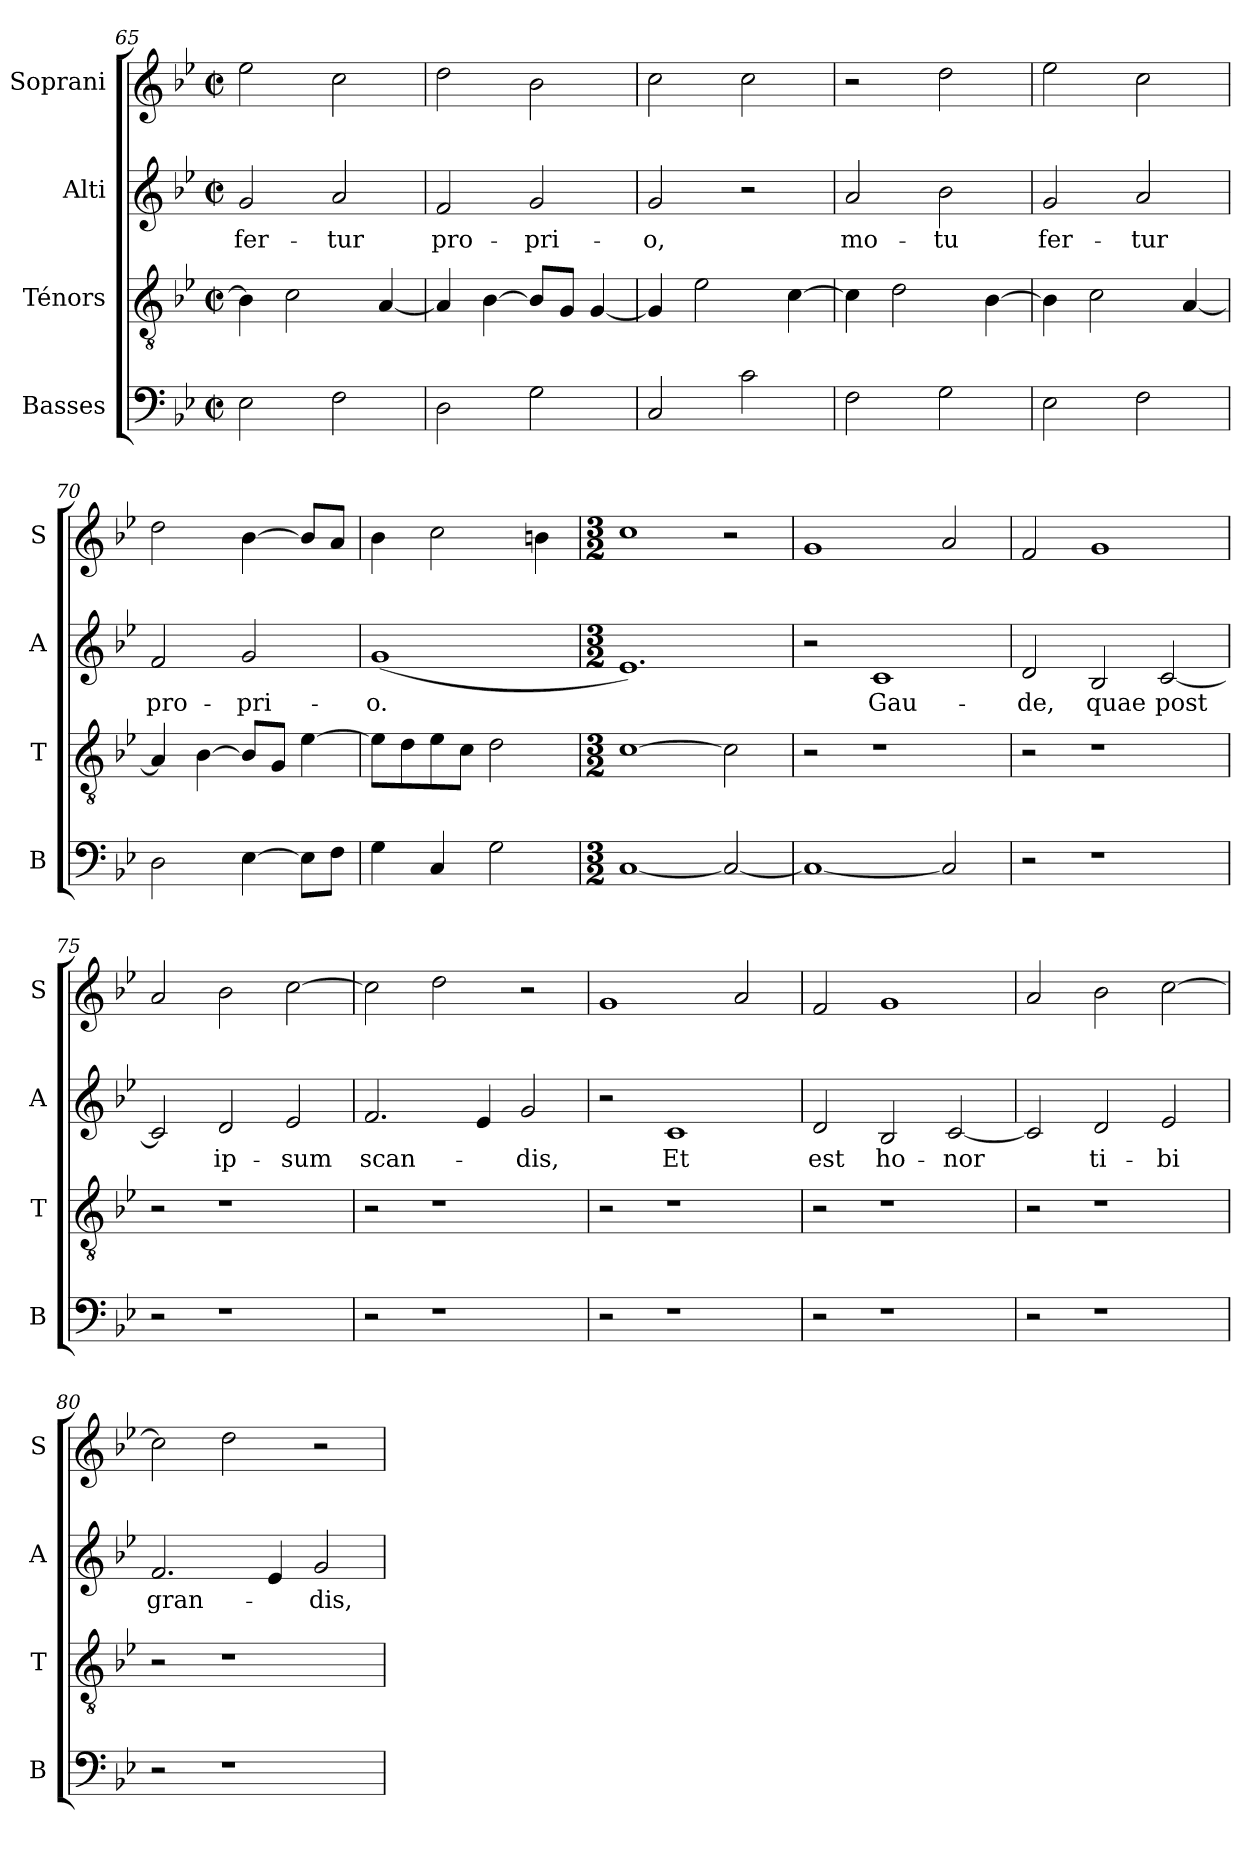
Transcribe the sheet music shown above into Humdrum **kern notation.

**kern	**kern	**kern	**text	**kern
*part4	*part3	*part2	*part2	*part1
*staff4	*staff3	*staff2	*staff2	*staff1
*I"Basses	*I"Ténors	*I"Alti	*	*I"Soprani
*I'B	*I'T	*I'A	*	*I'S
*clefF4	*clefGv2	*clefG2	*	*clefG2
*	*ITrd-7c-12	*	*	*
*k[b-e-]	*k[b-e-]	*k[b-e-]	*	*k[b-e-]
*M4/4	*M4/4	*M4/4	*	*M4/4
*met(c|)	*met(c|)	*met(c|)	*	*met(c|)
=65	=65	=65	=65	=65
!	!	!	!LO:LY:b	!
2E-\	4b-\]	2g/	fer-	2ee-\
.	2cc\	.	.	.
!	!	!	!LO:LY:b	!
2F\	.	2a/	-tur	2cc\
.	[4a/	.	.	.
=66	=66	=66	=66	=66
!	!	!	!LO:LY:b	!
2D\	4a/]	2f/	pro-	2dd\
.	[4b-\	.	.	.
!	!	!	!LO:LY:b	!
2G\	8b-/L]	2g/	-pri-	2b-\
.	8g/J	.	.	.
.	[4g/	.	.	.
=67	=67	=67	=67	=67
!	!	!	!LO:LY:b	!
2C/	4g/]	2g/	-o,	2cc\
.	2ee-\	.	.	.
2c\	.	2r	.	2cc\
.	[4cc\	.	.	.
=68	=68	=68	=68	=68
!	!	!	!LO:LY:b	!
2F\	4cc\]	2a/	mo-	2r
.	2dd\	.	.	.
!	!	!	!LO:LY:b	!
2G\	.	2b-\	-tu	2dd\
.	[4b-\	.	.	.
=69	=69	=69	=69	=69
!	!	!	!LO:LY:b	!
2E-\	4b-\]	2g/	fer-	2ee-\
.	2cc\	.	.	.
!	!	!	!LO:LY:b	!
2F\	.	2a/	-tur	2cc\
.	[4a/	.	.	.
=70	=70	=70	=70	=70
!	!	!	!LO:LY:b	!
2D\	4a/]	2f/	pro-	2dd\
.	[4b-\	.	.	.
!	!	!	!LO:LY:b	!
[4E-\	8b-/L]	2g/	-pri-	[4b-\
.	8g/J	.	.	.
8E-\L]	[4ee-\	.	.	8b-/L]
8F\J	.	.	.	8a/J
!!LO:LB:g=z
=71	=71	=71	=71	=71
!	!	!	!LO:LY:b	!
4G\	8ee-\L]	(<1g	-o.	4b-\
.	8dd\	.	.	.
4C/	8ee-\	.	.	2cc\
.	8cc\J	.	.	.
2G\	2dd\	.	.	.
.	.	.	.	4bn\
=72	=72	=72	=72	=72
*M3/2	*M3/2	*M3/2	*	*M3/2
[1C	[1cc	1.e-)	.	1cc
2C/_	2cc\]	.	.	2r
=73	=73	=73	=73	=73
1C_	2r	2r	.	1g
!	!	!	!LO:LY:b	!
.	1r	1c	Gau-	.
2C/]	.	.	.	2a/
=74	=74	=74	=74	=74
!	!	!	!LO:LY:b	!
2r	2r	2d/	-de,	2f/
!	!	!	!LO:LY:b	!
1r	1r	2B-/	quae	1g
!	!	!	!LO:LY:b	!
.	.	[2c/	post	.
=75	=75	=75	=75	=75
2r	2r	2c/]	.	2a/
!	!	!	!LO:LY:b	!
1r	1r	2d/	ip-	2b-\
!	!	!	!LO:LY:b	!
.	.	2e-/	-sum	[2cc\
=76	=76	=76	=76	=76
!	!	!	!LO:LY:b	!
2r	2r	2.f/	scan-	2cc\]
1r	1r	.	.	2dd\
.	.	4e-/	.	.
!	!	!	!LO:LY:b	!
.	.	2g/	-dis,	2r
=77	=77	=77	=77	=77
2r	2r	2r	.	1g
!	!	!	!LO:LY:b	!
1r	1r	1c	Et	.
.	.	.	.	2a/
=78	=78	=78	=78	=78
!	!	!	!LO:LY:b	!
2r	2r	2d/	est	2f/
!	!	!	!LO:LY:b	!
1r	1r	2B-/	ho-	1g
!	!	!	!LO:LY:b	!
.	.	[2c/	-nor	.
=79	=79	=79	=79	=79
2r	2r	2c/]	.	2a/
!	!	!	!LO:LY:b	!
1r	1r	2d/	ti-	2b-\
!	!	!	!LO:LY:b	!
.	.	2e-/	-bi	[2cc\
!!LO:PB:g=z
=80	=80	=80	=80	=80
!	!	!	!LO:LY:b	!
2r	2r	2.f/	gran-	2cc\]
1r	1r	.	.	2dd\
.	.	4e-/	.	.
!	!	!	!LO:LY:b	!
.	.	2g/	-dis,	2r
=	=	=	=	=
*-	*-	*-	*-	*-
